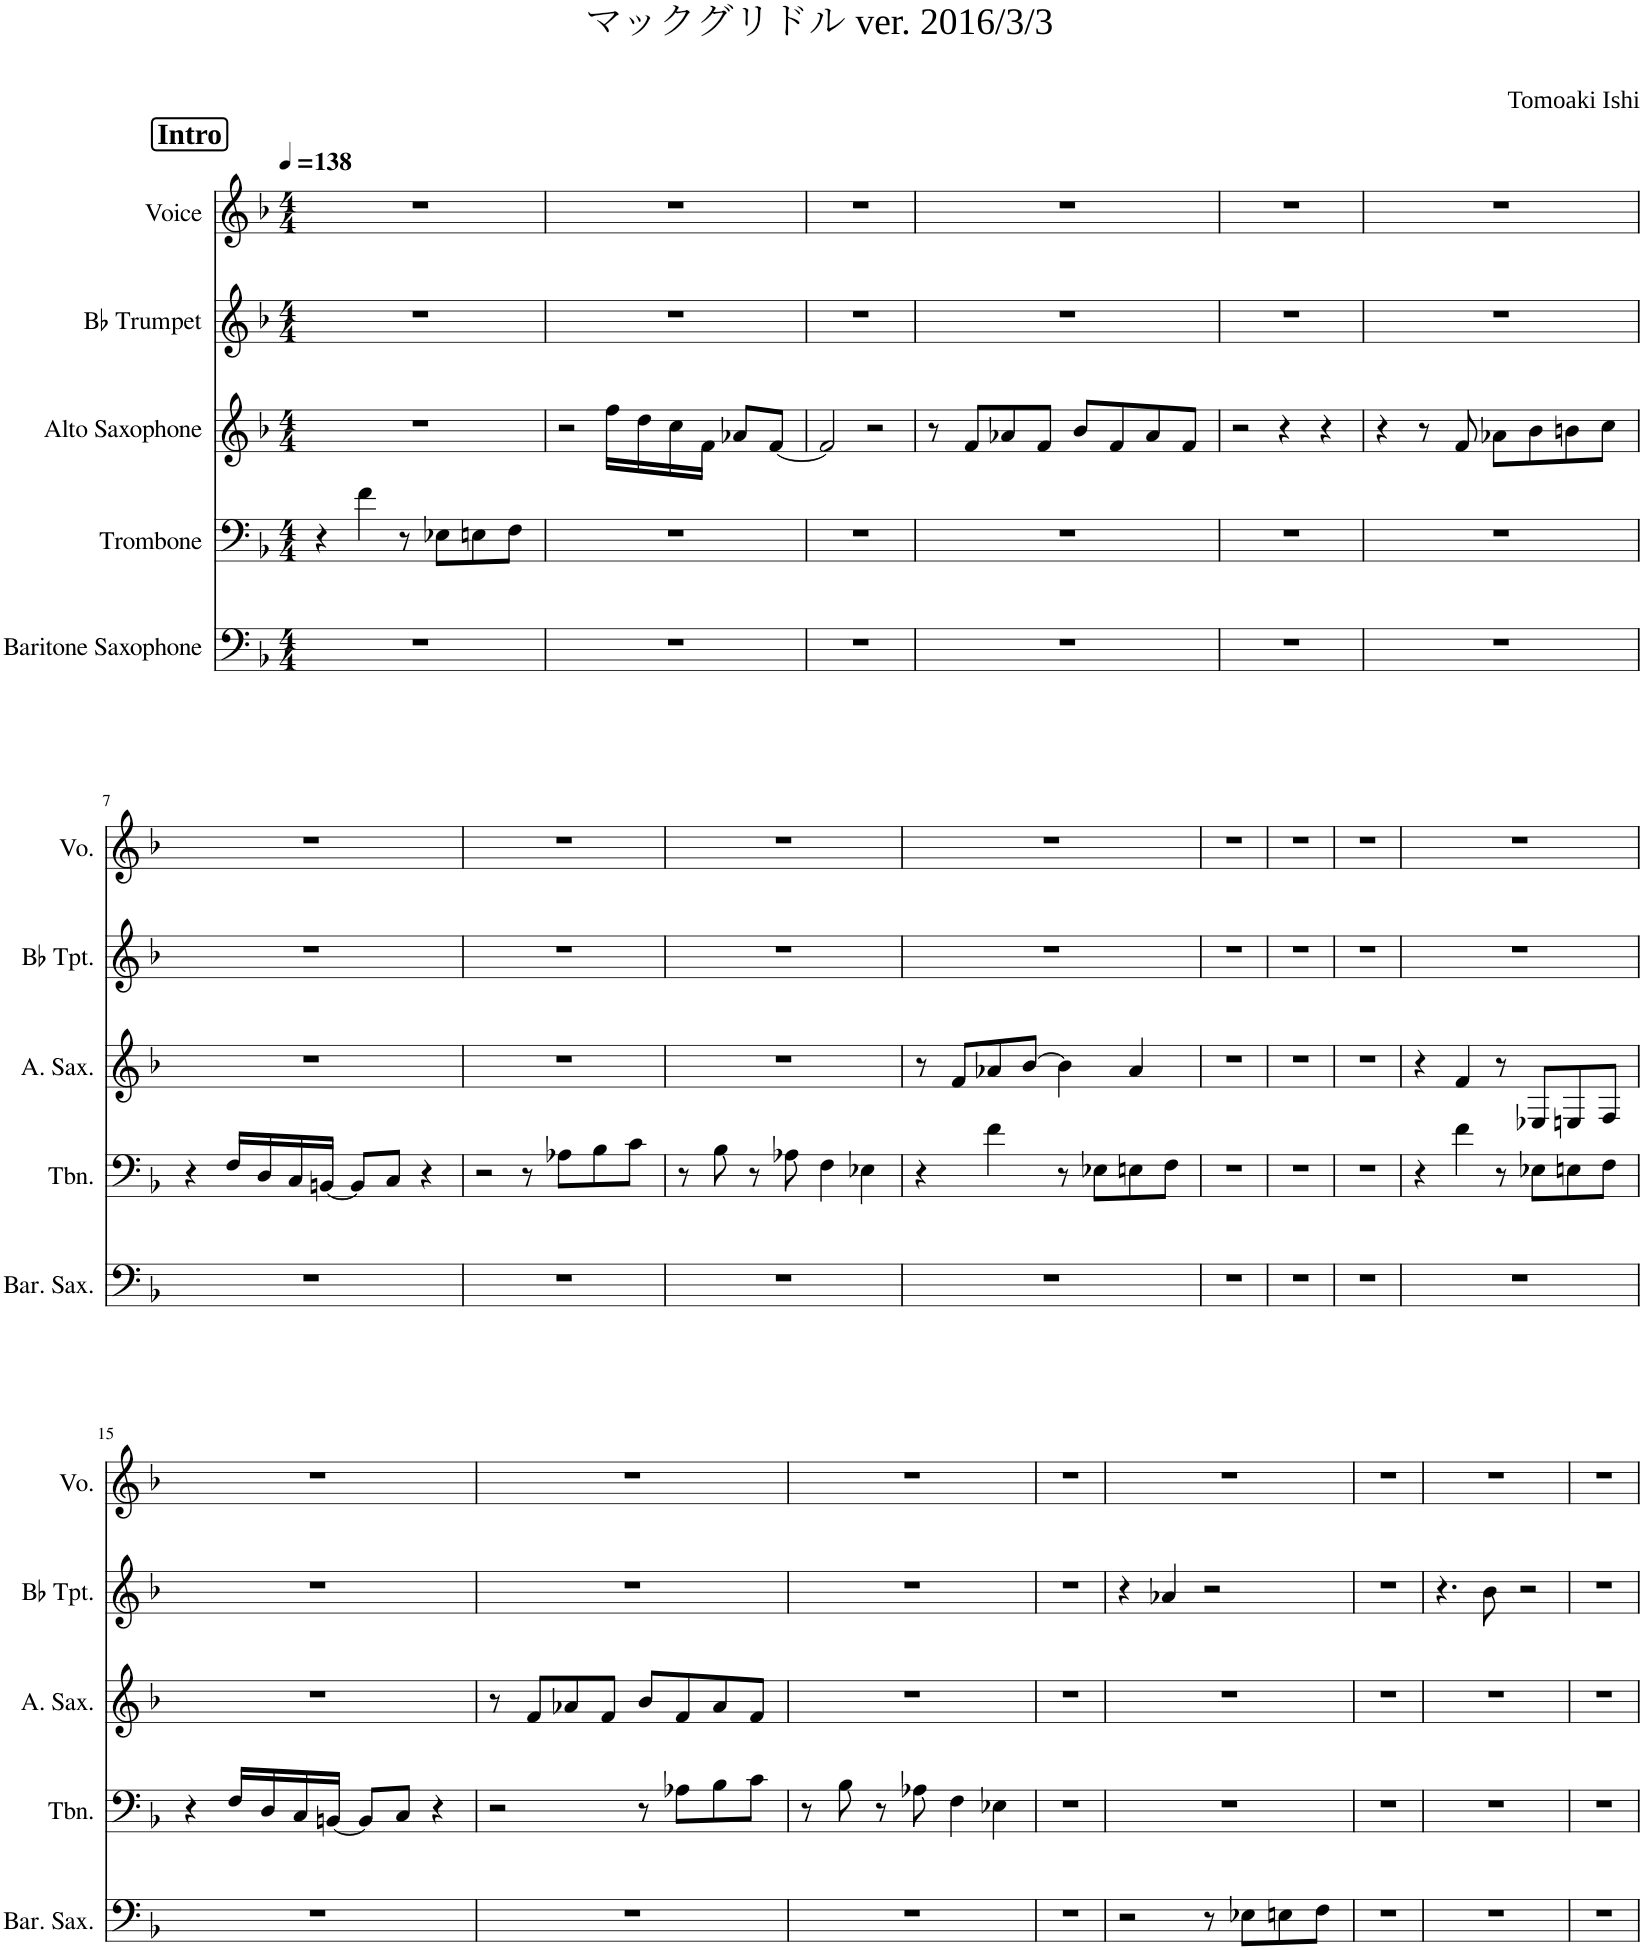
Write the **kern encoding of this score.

**kern	**kern	**kern	**kern	**kern
*part5	*part4	*part3	*part2	*part1
*staff5	*staff4	*staff3	*staff2	*staff1
*I"Baritone Saxophone	*I"Trombone	*I"Alto Saxophone	*I"Bb Trumpet	*I"Voice
*I'Bar. Sax.	*I'Tbn.	*I'A. Sax.	*I'Bb Tpt.	*I'Vo.
*clefF4	*clefF4	*clefG2	*clefG2	*clefG2
*ITrd12c21	*	*ITrd5c9	*ITrd1c2	*
*k[b-]	*k[b-]	*k[b-]	*k[b-]	*k[b-]
*M4/4	*M4/4	*M4/4	*M4/4	*M4/4
*MM138	*MM138	*MM138	*MM138	*MM138
=1	=1	=1	=1	=1
!	!	!	!	!LO:TX:a:B:t=Intro
1r	4r	1r	1r	1r
.	4f\	.	.	.
.	8r	.	.	.
.	8E-X\L	.	.	.
.	8En\	.	.	.
.	8F\J	.	.	.
=2	=2	=2	=2	=2
1r	1r	2r	1r	1r
.	.	16ff\LL	.	.
.	.	16dd\	.	.
.	.	16cc\	.	.
.	.	16f\JJ	.	.
.	.	8a-X/L	.	.
.	.	[8f/J	.	.
=3	=3	=3	=3	=3
1r	1r	2f/]	1r	1r
.	.	2r	.	.
=4	=4	=4	=4	=4
1r	1r	8r	1r	1r
.	.	8f/L	.	.
.	.	8a-X/	.	.
.	.	8f/J	.	.
.	.	8b-/L	.	.
.	.	8f/	.	.
.	.	8a-/	.	.
.	.	8f/J	.	.
=5	=5	=5	=5	=5
1r	1r	2r	1r	1r
.	.	4r	.	.
.	.	4r	.	.
=6	=6	=6	=6	=6
1r	1r	4r	1r	1r
.	.	8r	.	.
.	.	8f/	.	.
.	.	8a-X\L	.	.
.	.	8b-\	.	.
.	.	8bn\	.	.
.	.	8cc\J	.	.
!!LO:LB:g=z
=7	=7	=7	=7	=7
1r	4r	1r	1r	1r
.	16F/LL	.	.	.
.	16D/	.	.	.
.	16C/	.	.	.
.	[16BBn/JJ	.	.	.
.	8BB/L]	.	.	.
.	8C/J	.	.	.
.	4r	.	.	.
=8	=8	=8	=8	=8
1r	2r	1r	1r	1r
.	8r	.	.	.
.	8A-X\L	.	.	.
.	8B-\	.	.	.
.	8c\J	.	.	.
=9	=9	=9	=9	=9
1r	8r	1r	1r	1r
.	8B-\	.	.	.
.	8r	.	.	.
.	8A-X\	.	.	.
.	4F\	.	.	.
.	4E-X\	.	.	.
=10	=10	=10	=10	=10
1r	4r	8r	1r	1r
.	.	8f/L	.	.
.	4f\	8a-X/	.	.
.	.	[8b-/J	.	.
.	8r	4b-\]	.	.
.	8E-X\L	.	.	.
.	8En\	4a-/	.	.
.	8F\J	.	.	.
=11	=11	=11	=11	=11
1r	1r	1r	1r	1r
=12	=12	=12	=12	=12
1r	1r	1r	1r	1r
=13	=13	=13	=13	=13
1r	1r	1r	1r	1r
=14	=14	=14	=14	=14
1r	4r	4r	1r	1r
.	4f\	4f/	.	.
.	8r	8r	.	.
.	8E-X\L	8E-X/L	.	.
.	8En\	8En/	.	.
.	8F\J	8F/J	.	.
!!LO:LB:g=z
=15	=15	=15	=15	=15
1r	4r	1r	1r	1r
.	16F/LL	.	.	.
.	16D/	.	.	.
.	16C/	.	.	.
.	[16BBn/JJ	.	.	.
.	8BB/L]	.	.	.
.	8C/J	.	.	.
.	4r	.	.	.
=16	=16	=16	=16	=16
1r	2r	8r	1r	1r
.	.	8f/L	.	.
.	.	8a-X/	.	.
.	.	8f/J	.	.
.	8r	8b-/L	.	.
.	8A-X\L	8f/	.	.
.	8B-\	8a-/	.	.
.	8c\J	8f/J	.	.
=17	=17	=17	=17	=17
1r	8r	1r	1r	1r
.	8B-\	.	.	.
.	8r	.	.	.
.	8A-X\	.	.	.
.	4F\	.	.	.
.	4E-X\	.	.	.
=18	=18	=18	=18	=18
1r	1r	1r	1r	1r
=19	=19	=19	=19	=19
2r	1r	1r	4r	1r
.	.	.	4a-X/	.
8r	.	.	2r	.
8E-X\L	.	.	.	.
8En\	.	.	.	.
8F\J	.	.	.	.
=20	=20	=20	=20	=20
1r	1r	1r	1r	1r
=21	=21	=21	=21	=21
1r	1r	1r	4.r	1r
.	.	.	8b-\	.
.	.	.	2r	.
=22	=22	=22	=22	=22
1r	1r	1r	1r	1r
=	=	=	=	=
*-	*-	*-	*-	*-
